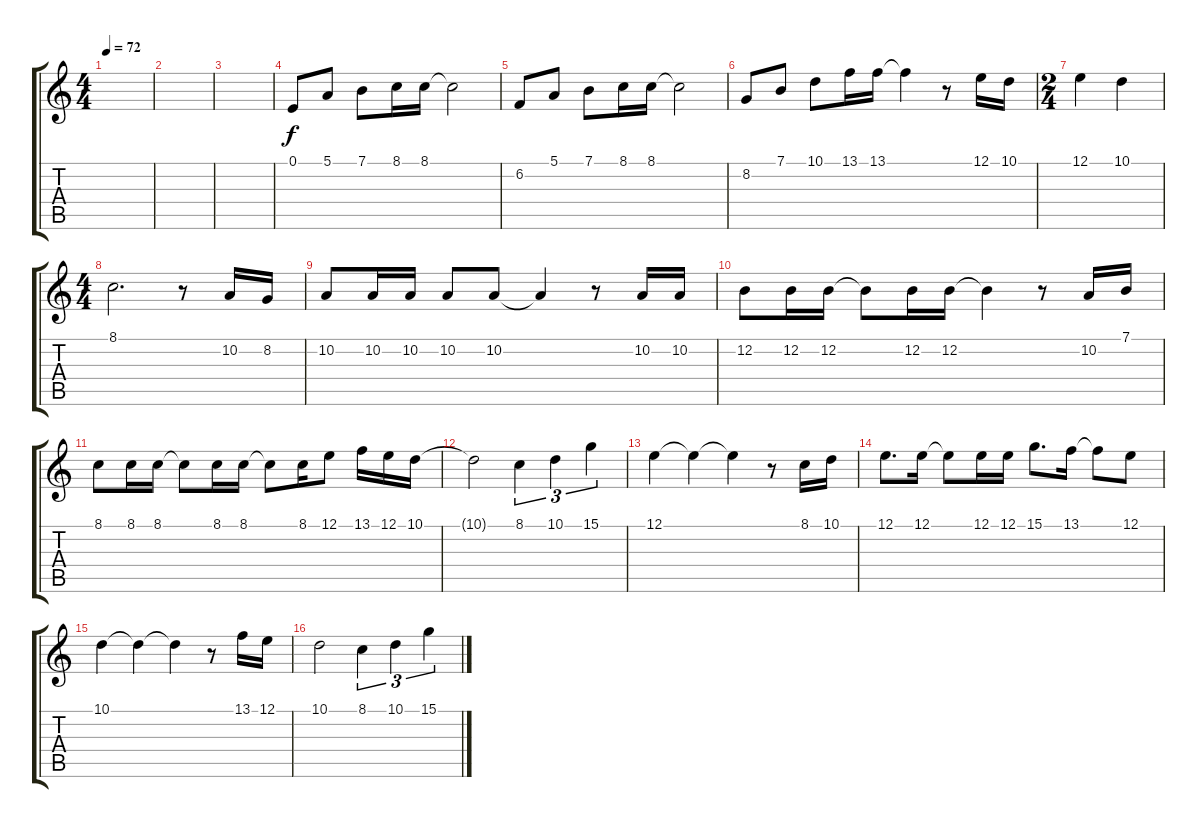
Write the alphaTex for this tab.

\track "" {instrument voiceoohs}
\staff {score tabs}
\tuning (E4 B3 G3 D3 A2 E2) {hide}
\ts (4 4)
\tempo 72
\clef g2
\ks c
|
|
|
0.1.8{txt ""} 5.1.8{txt ""} 7.1.8{txt ""} 8.1.16{txt ""} 8.1.16{txt ""} 8.1{t}.2 |
6.2.8{txt ""} 5.1.8{txt ""} 7.1.8{txt ""} 8.1.16{txt ""} 8.1.16{txt ""} 8.1{t}.2 |
8.2.8{txt ""} 7.1.8{txt ""} 10.1.8{txt ""} 13.1.16{txt ""} 13.1.16{txt ""} 13.1{t}.4 r.8 12.1.16{txt ""} 10.1.16{txt ""} |
\ts (2 4)
12.1.4{txt ""} 10.1.4{txt ""} |
\ts (4 4)
8.1.2{d txt ""} r.8 10.2.16{txt ""} 8.2.16{txt ""} |
10.2.8{txt ""} 10.2.16{txt ""} 10.2.16{txt ""} 10.2.8{txt ""} 10.2.8{txt ""} 10.2{t}.4 r.8 10.2.16{txt ""} 10.2.16{txt ""} |
12.2.8{txt ""} 12.2.16{txt ""} 12.2.16{txt ""} 12.2{t}.8 12.2.16{txt ""} 12.2.16{txt ""} 12.2{t}.4 r.8 10.2.16{txt ""} 7.1.16{txt ""} |
8.1.8{txt ""} 8.1.16{txt ""} 8.1.16{txt ""} 8.1{t}.8 8.1.16{txt ""} 8.1.16{txt ""} 8.1{t}.8 8.1.16{txt ""} 12.1.8{txt ""} 13.1.16{txt ""} 12.1.16{txt ""} 10.1.16 |
10.1{t}.2 8.1.4{tu (3 2) txt ""} 10.1.4{tu (3 2) txt ""} 15.1.4{tu (3 2) txt ""} |
12.1.4{txt ""} 12.1{t}.4 12.1{t}.4 r.8 8.1.16{txt ""} 10.1.16{txt ""} |
12.1.8{d txt ""} 12.1.16{txt ""} 12.1{t}.8 12.1.16{txt ""} 12.1.16{txt ""} 15.1.8{d txt ""} 13.1.16{txt ""} 13.1{t}.8 12.1.8{txt ""} |
10.1.4{txt ""} 10.1{t}.4 10.1{t}.4 r.8 13.1.16 12.1.16 |
10.1.2 8.1.4{tu (3 2) txt ""} 10.1.4{tu (3 2) txt ""} 15.1.4{tu (3 2) txt ""}
